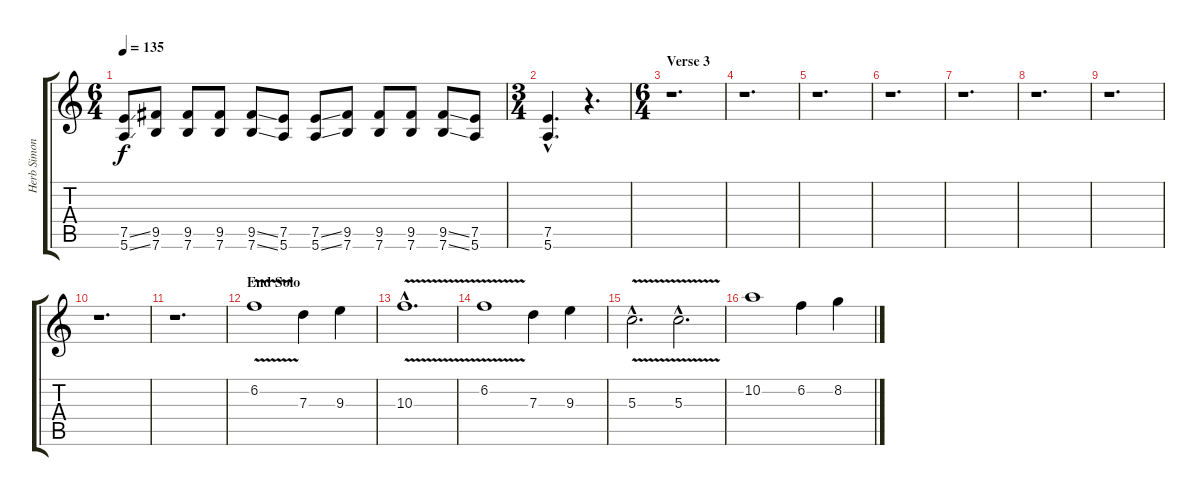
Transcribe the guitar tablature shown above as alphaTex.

\track ("Herb Simonsen" "Herb Simon") {instrument distortionguitar}
\staff {score tabs}
\tuning (E4 B3 G3 D3 A2 E2) {hide}
\ts (6 4)
\tempo 135
\clef g2
\ks c
(7.5{ss} 5.6{ss}).8{dy f} (9.5 7.6).8 (9.5 7.6).8 (9.5 7.6).8 (9.5{ss} 7.6{ss}).8 (7.5 5.6).8 (7.5{ss} 5.6{ss}).8 (9.5 7.6).8 (9.5 7.6).8 (9.5 7.6).8 (9.5{ss} 7.6{ss}).8 (7.5 5.6).8 |
\ts (3 4)
(7.5{hac} 5.6{hac}).4{d} r.4{d} |
\ts (6 4)
\section ("" "Verse 3")
r.1{d} |
r.1{d} |
r.1{d} |
r.1{d} |
r.1{d} |
r.1{d} |
r.1{d} |
r.1{d} |
r.1{d} |
\section ("" "End Solo")
6.2{v}.1{instrument electricguitarclean} 7.3.4 9.3.4 |
10.3{v hac}.1{d} |
6.2{v}.1 7.3.4 9.3.4 |
5.3{v hac}.2{d} 5.3{v hac}.2{d} |
10.2.1 6.2.4 8.2.4
